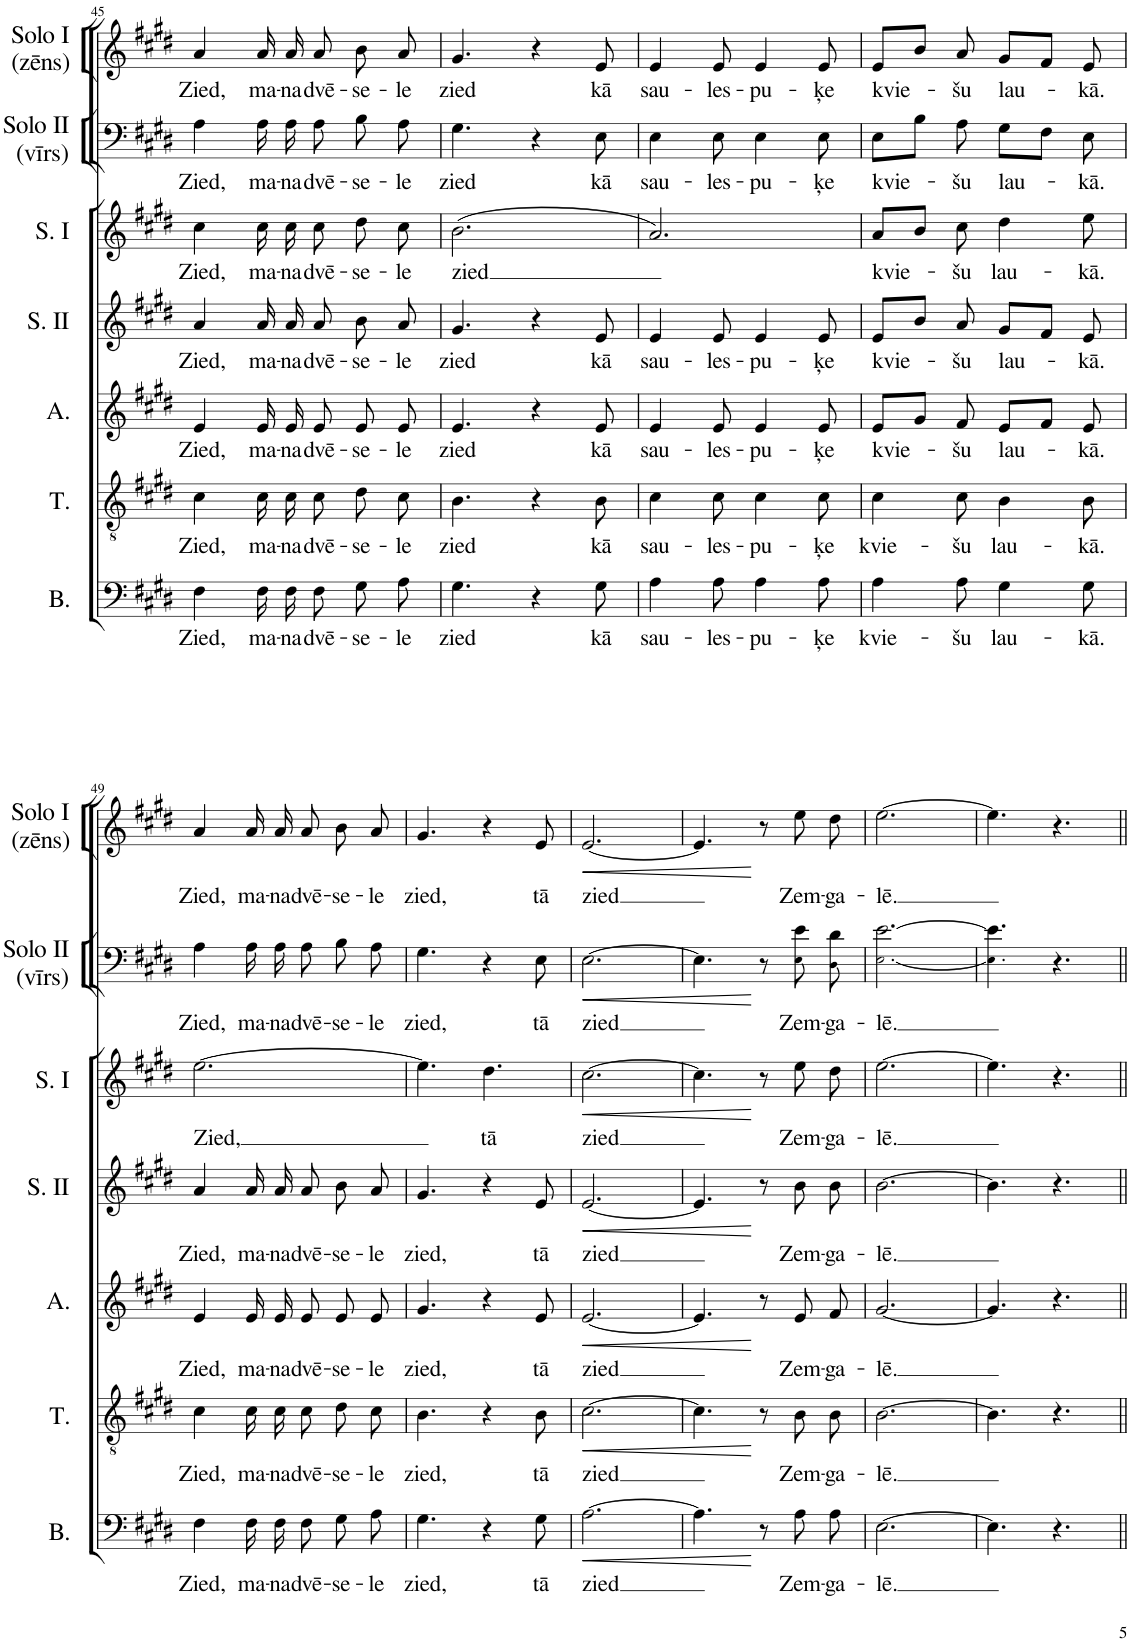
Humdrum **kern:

**kern	**text	**dynam	**kern	**text	**dynam	**kern	**text	**dynam	**kern	**text	**dynam	**kern	**text	**dynam	**kern	**text	**dynam	**kern	**text	**dynam
*part7	*part7	*part7	*part6	*part6	*part6	*part5	*part5	*part5	*part4	*part4	*part4	*part3	*part3	*part3	*part2	*part2	*part2	*part1	*part1	*part1
*staff7	*staff7	*staff7	*staff6	*staff6	*staff6	*staff5	*staff5	*staff5	*staff4	*staff4	*staff4	*staff3	*staff3	*staff3	*staff2	*staff2	*staff2	*staff1	*staff1	*staff1
*I"Bass	*	*	*I"Tenor	*	*	*I"Alto	*	*	*I"Soprano II	*	*	*I"Soprano I	*	*	*I"Solo II (vīrs)	*	*	*I"Solo I (zēns)	*	*
*I'B.	*	*	*I'T.	*	*	*I'A.	*	*	*I'S. II	*	*	*I'S. I	*	*	*I'Solo II (vīrs)	*	*	*I'Solo I (zēns)	*	*
!!LO:PB:g=z
*clefF4	*	*	*clefGv2	*	*	*clefG2	*	*	*clefG2	*	*	*clefG2	*	*	*clefF4	*	*	*clefG2	*	*
*k[f#c#g#d#]	*	*	*k[f#c#g#d#]	*	*	*k[f#c#g#d#]	*	*	*k[f#c#g#d#]	*	*	*k[f#c#g#d#]	*	*	*k[f#c#g#d#]	*	*	*k[f#c#g#d#]	*	*
*M6/8	*	*	*M6/8	*	*	*M6/8	*	*	*M6/8	*	*	*M6/8	*	*	*M6/8	*	*	*M6/8	*	*
=45	=45	=45	=45	=45	=45	=45	=45	=45	=45	=45	=45	=45	=45	=45	=45	=45	=45	=45	=45	=45
!	!LO:LY:b	!	!	!LO:LY:b	!	!	!LO:LY:b	!	!	!LO:LY:b	!	!	!LO:LY:b	!	!	!LO:LY:b	!	!	!LO:LY:b	!
4F#\	Zied,	.	4c#\	Zied,	.	4e/	Zied,	.	4a/	Zied,	.	4cc#\	Zied,	.	4A\	Zied,	.	4a/	Zied,	.
!	!LO:LY:b	!	!	!LO:LY:b	!	!	!LO:LY:b	!	!	!LO:LY:b	!	!	!LO:LY:b	!	!	!LO:LY:b	!	!	!LO:LY:b	!
16F#\LL	ma-	.	16c#\LL	ma-	.	16e/	ma-	.	16a/	ma-	.	16cc#\	ma-	.	16A\	ma-	.	16a/	ma-	.
!	!LO:LY:b	!	!	!LO:LY:b	!	!	!LO:LY:b	!	!	!LO:LY:b	!	!	!LO:LY:b	!	!	!LO:LY:b	!	!	!LO:LY:b	!
16F#\JJ	-na	.	16c#\JJ	-na	.	16e/	-na	.	16a/	-na	.	16cc#\	-na	.	16A\	-na	.	16a/	-na	.
!	!LO:LY:b	!	!	!LO:LY:b	!	!	!LO:LY:b	!	!	!LO:LY:b	!	!	!LO:LY:b	!	!	!LO:LY:b	!	!	!LO:LY:b	!
8F#\L	dvē-	.	8c#\L	dvē-	.	8e/	dvē-	.	8a/	dvē-	.	8cc#\	dvē-	.	8A\	dvē-	.	8a/	dvē-	.
!	!LO:LY:b	!	!	!LO:LY:b	!	!	!LO:LY:b	!	!	!LO:LY:b	!	!	!LO:LY:b	!	!	!LO:LY:b	!	!	!LO:LY:b	!
8G#\	-se-	.	8d#\	-se-	.	8e/	-se-	.	8b\	-se-	.	8dd#\	-se-	.	8B\	-se-	.	8b\	-se-	.
!	!LO:LY:b	!	!	!LO:LY:b	!	!	!LO:LY:b	!	!	!LO:LY:b	!	!	!LO:LY:b	!	!	!LO:LY:b	!	!	!LO:LY:b	!
8A\J	-le	.	8c#\J	-le	.	8e/	-le	.	8a/	-le	.	8cc#\	-le	.	8A\	-le	.	8a/	-le	.
=46	=46	=46	=46	=46	=46	=46	=46	=46	=46	=46	=46	=46	=46	=46	=46	=46	=46	=46	=46	=46
!	!LO:LY:b	!	!	!LO:LY:b	!	!	!LO:LY:b	!	!	!LO:LY:b	!	!	!LO:LY:b	!	!	!LO:LY:b	!	!	!LO:LY:b	!
4.G#\	zied	.	4.B\	zied	.	4.e/	zied	.	4.g#/	zied	.	(2.b\	zied	.	4.G#\	zied	.	4.g#/	zied	.
4r	.	.	4r	.	.	4r	.	.	4r	.	.	.	.	.	4r	.	.	4r	.	.
!	!LO:LY:b	!	!	!LO:LY:b	!	!	!LO:LY:b	!	!	!LO:LY:b	!	!	!	!	!	!LO:LY:b	!	!	!LO:LY:b	!
8G#\	kā	.	8B\	kā	.	8e/	kā	.	8e/	kā	.	.	.	.	8E\	kā	.	8e/	kā	.
=47	=47	=47	=47	=47	=47	=47	=47	=47	=47	=47	=47	=47	=47	=47	=47	=47	=47	=47	=47	=47
!	!LO:LY:b	!	!	!LO:LY:b	!	!	!LO:LY:b	!	!	!LO:LY:b	!	!	!	!	!	!LO:LY:b	!	!	!LO:LY:b	!
4A\	sau-	.	4c#\	sau-	.	4e/	sau-	.	4e/	sau-	.	2.a/)	.	.	4E\	sau-	.	4e/	sau-	.
!	!LO:LY:b	!	!	!LO:LY:b	!	!	!LO:LY:b	!	!	!LO:LY:b	!	!	!	!	!	!LO:LY:b	!	!	!LO:LY:b	!
8A\	-les-	.	8c#\	-les-	.	8e/	-les-	.	8e/	-les-	.	.	.	.	8E\	-les-	.	8e/	-les-	.
!	!LO:LY:b	!	!	!LO:LY:b	!	!	!LO:LY:b	!	!	!LO:LY:b	!	!	!	!	!	!LO:LY:b	!	!	!LO:LY:b	!
4A\	-pu-	.	4c#\	-pu-	.	4e/	-pu-	.	4e/	-pu-	.	.	.	.	4E\	-pu-	.	4e/	-pu-	.
!	!LO:LY:b	!	!	!LO:LY:b	!	!	!LO:LY:b	!	!	!LO:LY:b	!	!	!	!	!	!LO:LY:b	!	!	!LO:LY:b	!
8A\	-ķe	.	8c#\	-ķe	.	8e/	-ķe	.	8e/	-ķe	.	.	.	.	8E\	-ķe	.	8e/	-ķe	.
=48	=48	=48	=48	=48	=48	=48	=48	=48	=48	=48	=48	=48	=48	=48	=48	=48	=48	=48	=48	=48
!	!LO:LY:b	!	!	!LO:LY:b	!	!	!LO:LY:b	!	!	!LO:LY:b	!	!	!LO:LY:b	!	!	!LO:LY:b	!	!	!LO:LY:b	!
4A\	kvie-	.	4c#\	kvie-	.	8e/L	kvie-	.	8e/L	kvie-	.	8a/L	kvie-	.	8E\L	kvie-	.	8e/L	kvie-	.
.	.	.	.	.	.	8g#/J	.	.	8b/J	.	.	8b/J	.	.	8B\J	.	.	8b/J	.	.
!	!LO:LY:b	!	!	!LO:LY:b	!	!	!LO:LY:b	!	!	!LO:LY:b	!	!	!LO:LY:b	!	!	!LO:LY:b	!	!	!LO:LY:b	!
8A\	-šu	.	8c#\	-šu	.	8f#/	-šu	.	8a/	-šu	.	8cc#\	-šu	.	8A\	-šu	.	8a/	-šu	.
!	!LO:LY:b	!	!	!LO:LY:b	!	!	!LO:LY:b	!	!	!LO:LY:b	!	!	!LO:LY:b	!	!	!LO:LY:b	!	!	!LO:LY:b	!
4G#\	lau-	.	4B\	lau-	.	8e/L	lau-	.	8g#/L	lau-	.	4dd#\	lau-	.	8G#\L	lau-	.	8g#/L	lau-	.
.	.	.	.	.	.	8f#/J	.	.	8f#/J	.	.	.	.	.	8F#\J	.	.	8f#/J	.	.
!	!LO:LY:b	!	!	!LO:LY:b	!	!	!LO:LY:b	!	!	!LO:LY:b	!	!	!LO:LY:b	!	!	!LO:LY:b	!	!	!LO:LY:b	!
8G#\	-kā.	.	8B\	-kā.	.	8e/	-kā.	.	8e/	-kā.	.	8ee\	-kā.	.	8E\	-kā.	.	8e/	-kā.	.
!!LO:LB:g=z
=49	=49	=49	=49	=49	=49	=49	=49	=49	=49	=49	=49	=49	=49	=49	=49	=49	=49	=49	=49	=49
!	!LO:LY:b	!	!	!LO:LY:b	!	!	!LO:LY:b	!	!	!LO:LY:b	!	!	!LO:LY:b	!	!	!LO:LY:b	!	!	!LO:LY:b	!
4F#\	Zied,	.	4c#\	Zied,	.	4e/	Zied,	.	4a/	Zied,	.	[2.ee\	Zied,	.	4A\	Zied,	.	4a/	Zied,	.
!	!LO:LY:b	!	!	!LO:LY:b	!	!	!LO:LY:b	!	!	!LO:LY:b	!	!	!	!	!	!LO:LY:b	!	!	!LO:LY:b	!
16F#\LL	ma-	.	16c#\LL	ma-	.	16e/	ma-	.	16a/	ma-	.	.	.	.	16A\	ma-	.	16a/	ma-	.
!	!LO:LY:b	!	!	!LO:LY:b	!	!	!LO:LY:b	!	!	!LO:LY:b	!	!	!	!	!	!LO:LY:b	!	!	!LO:LY:b	!
16F#\JJ	-na	.	16c#\JJ	-na	.	16e/	-na	.	16a/	-na	.	.	.	.	16A\	-na	.	16a/	-na	.
!	!LO:LY:b	!	!	!LO:LY:b	!	!	!LO:LY:b	!	!	!LO:LY:b	!	!	!	!	!	!LO:LY:b	!	!	!LO:LY:b	!
8F#\L	dvē-	.	8c#\L	dvē-	.	8e/	dvē-	.	8a/	dvē-	.	.	.	.	8A\	dvē-	.	8a/	dvē-	.
!	!LO:LY:b	!	!	!LO:LY:b	!	!	!LO:LY:b	!	!	!LO:LY:b	!	!	!	!	!	!LO:LY:b	!	!	!LO:LY:b	!
8G#\	-se-	.	8d#\	-se-	.	8e/	-se-	.	8b\	-se-	.	.	.	.	8B\	-se-	.	8b\	-se-	.
!	!LO:LY:b	!	!	!LO:LY:b	!	!	!LO:LY:b	!	!	!LO:LY:b	!	!	!	!	!	!LO:LY:b	!	!	!LO:LY:b	!
8A\J	-le	.	8c#\J	-le	.	8e/	-le	.	8a/	-le	.	.	.	.	8A\	-le	.	8a/	-le	.
=50	=50	=50	=50	=50	=50	=50	=50	=50	=50	=50	=50	=50	=50	=50	=50	=50	=50	=50	=50	=50
!	!LO:LY:b	!	!	!LO:LY:b	!	!	!LO:LY:b	!	!	!LO:LY:b	!	!	!	!	!	!LO:LY:b	!	!	!LO:LY:b	!
4.G#\	zied,	.	4.B\	zied,	.	4.g#/	zied,	.	4.g#/	zied,	.	4.ee\]	.	.	4.G#\	zied,	.	4.g#/	zied,	.
!	!	!	!	!	!	!	!	!	!	!	!	!	!LO:LY:b	!	!	!	!	!	!	!
4r	.	.	4r	.	.	4r	.	.	4r	.	.	4.dd#\	tā	.	4r	.	.	4r	.	.
!	!LO:LY:b	!	!	!LO:LY:b	!	!	!LO:LY:b	!	!	!LO:LY:b	!	!	!	!	!	!LO:LY:b	!	!	!LO:LY:b	!
8G#\	tā	.	8B\	tā	.	8e/	tā	.	8e/	tā	.	.	.	.	8E\	tā	.	8e/	tā	.
=51	=51	=51	=51	=51	=51	=51	=51	=51	=51	=51	=51	=51	=51	=51	=51	=51	=51	=51	=51	=51
!	!LO:LY:b	!LO:HP:b	!	!LO:LY:b	!LO:HP:b	!	!LO:LY:b	!LO:HP:b	!	!LO:LY:b	!LO:HP:b	!	!LO:LY:b	!LO:HP:b	!	!LO:LY:b	!LO:HP:b	!	!LO:LY:b	!LO:HP:b
[2.A\	zied	<	[2.c#\	zied	<	[2.e/	zied	<	[2.e/	zied	<	[2.cc#\	zied	<	[2.E\	zied	<	[2.e/	zied	<
=52	=52	=52	=52	=52	=52	=52	=52	=52	=52	=52	=52	=52	=52	=52	=52	=52	=52	=52	=52	=52
4.A\]	.	.	4.c#\]	.	.	4.e/]	.	.	4.e/]	.	.	4.cc#\]	.	.	4.E\]	.	.	4.e/]	.	.
8r	.	[	8r	.	[	8r	.	[	8r	.	[	8r	.	[	8r	.	[	8r	.	[
!	!LO:LY:b	!	!	!LO:LY:b	!	!	!LO:LY:b	!	!	!LO:LY:b	!	!	!LO:LY:b	!	!	!LO:LY:b	!	!	!LO:LY:b	!
8A\L	Zem-	.	8B\L	Zem-	.	8e/	Zem-	.	8b\	Zem-	.	8ee\	Zem-	.	8E!\ 8e\	Zem-	.	8ee\	Zem-	.
!	!LO:LY:b	!	!	!LO:LY:b	!	!	!LO:LY:b	!	!	!LO:LY:b	!	!	!LO:LY:b	!	!	!LO:LY:b	!	!	!LO:LY:b	!
8A\J	-ga-	.	8B\J	-ga-	.	8f#/	-ga-	.	8b\	-ga-	.	8dd#\	-ga-	.	8D#!\ 8d#\	-ga-	.	8dd#\	-ga-	.
=53	=53	=53	=53	=53	=53	=53	=53	=53	=53	=53	=53	=53	=53	=53	=53	=53	=53	=53	=53	=53
!	!LO:LY:b	!	!	!LO:LY:b	!	!	!LO:LY:b	!	!	!LO:LY:b	!	!	!LO:LY:b	!	!	!LO:LY:b	!	!	!LO:LY:b	!
[2.E\	-lē.	.	[2.B\	-lē.	.	[2.g#/	-lē.	.	[2.b\	-lē.	.	[2.ee\	-lē.	.	[2.E!\ [2.e\	-lē.	.	[2.ee\	-lē.	.
=54	=54	=54	=54	=54	=54	=54	=54	=54	=54	=54	=54	=54	=54	=54	=54	=54	=54	=54	=54	=54
4.E\]	.	.	4.B\]	.	.	4.g#/]	.	.	4.b\]	.	.	4.ee\]	.	.	4.E!\] 4.e\]	.	.	4.ee\]	.	.
4.r	.	.	4.r	.	.	4.r	.	.	4.r	.	.	4.r	.	.	4.r	.	.	4.r	.	.
=||	=||	=||	=||	=||	=||	=||	=||	=||	=||	=||	=||	=||	=||	=||	=||	=||	=||	=||	=||	=||
*-	*-	*-	*-	*-	*-	*-	*-	*-	*-	*-	*-	*-	*-	*-	*-	*-	*-	*-	*-	*-
